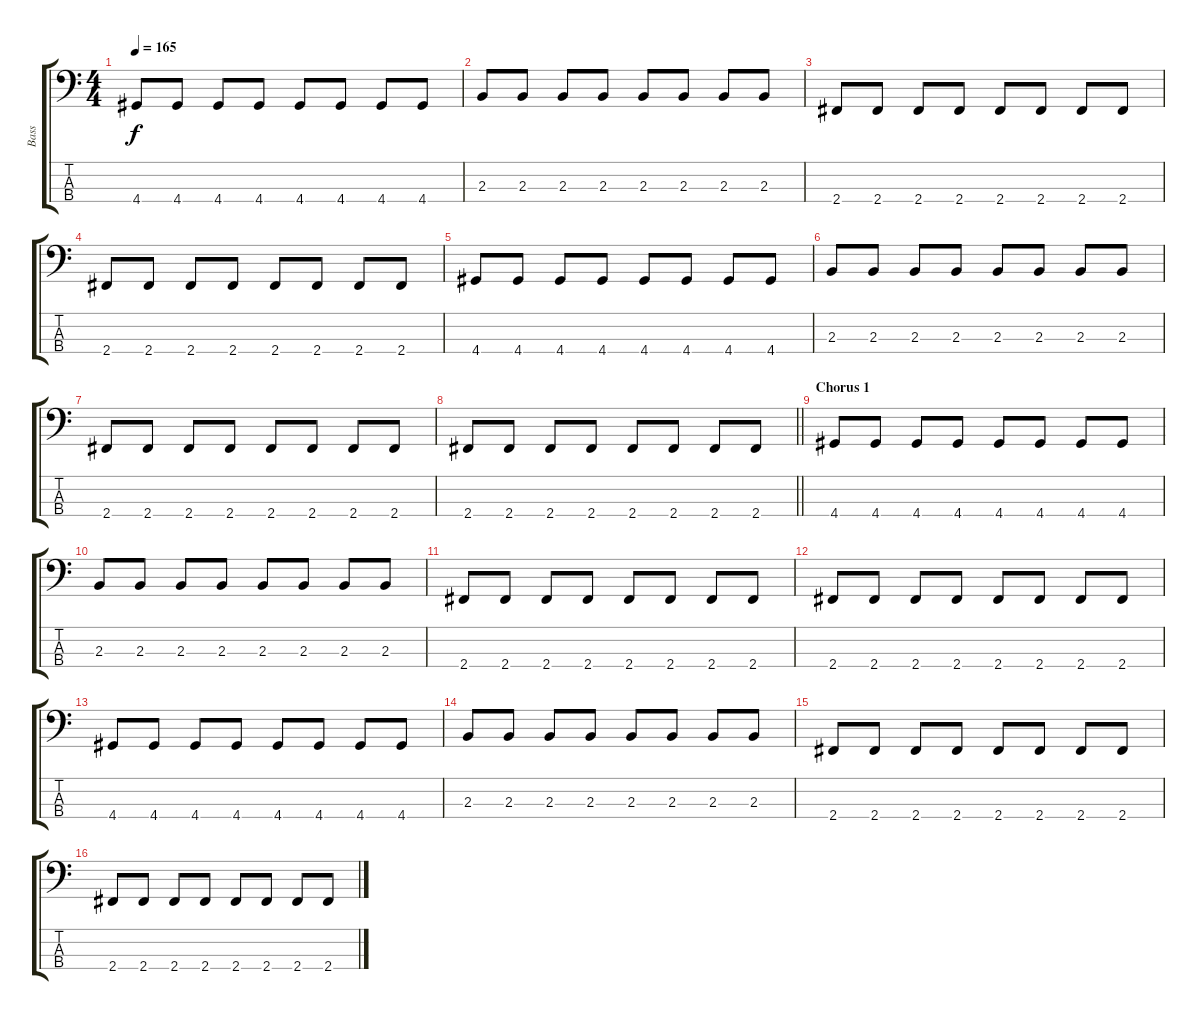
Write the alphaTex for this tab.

\track ("Bass" "Bass") {instrument electricbasspick}
\staff {score tabs}
\tuning (G2 D2 A1 E1) {hide}
\ts (4 4)
\tempo 165
\clef f4
\ks c
4.4.8{dy f} 4.4.8 4.4.8 4.4.8 4.4.8 4.4.8 4.4.8 4.4.8 |
2.3.8 2.3.8 2.3.8 2.3.8 2.3.8 2.3.8 2.3.8 2.3.8 |
2.4.8 2.4.8 2.4.8 2.4.8 2.4.8 2.4.8 2.4.8 2.4.8 |
2.4.8 2.4.8 2.4.8 2.4.8 2.4.8 2.4.8 2.4.8 2.4.8 |
4.4.8 4.4.8 4.4.8 4.4.8 4.4.8 4.4.8 4.4.8 4.4.8 |
2.3.8 2.3.8 2.3.8 2.3.8 2.3.8 2.3.8 2.3.8 2.3.8 |
2.4.8 2.4.8 2.4.8 2.4.8 2.4.8 2.4.8 2.4.8 2.4.8 |
\barLineRight lightlight
2.4.8 2.4.8 2.4.8 2.4.8 2.4.8 2.4.8 2.4.8 2.4.8 |
\section ("" "Chorus 1")
4.4.8 4.4.8 4.4.8 4.4.8 4.4.8 4.4.8 4.4.8 4.4.8 |
2.3.8 2.3.8 2.3.8 2.3.8 2.3.8 2.3.8 2.3.8 2.3.8 |
2.4.8 2.4.8 2.4.8 2.4.8 2.4.8 2.4.8 2.4.8 2.4.8 |
2.4.8 2.4.8 2.4.8 2.4.8 2.4.8 2.4.8 2.4.8 2.4.8 |
4.4.8 4.4.8 4.4.8 4.4.8 4.4.8 4.4.8 4.4.8 4.4.8 |
2.3.8 2.3.8 2.3.8 2.3.8 2.3.8 2.3.8 2.3.8 2.3.8 |
2.4.8 2.4.8 2.4.8 2.4.8 2.4.8 2.4.8 2.4.8 2.4.8 |
2.4.8 2.4.8 2.4.8 2.4.8 2.4.8 2.4.8 2.4.8 2.4.8
